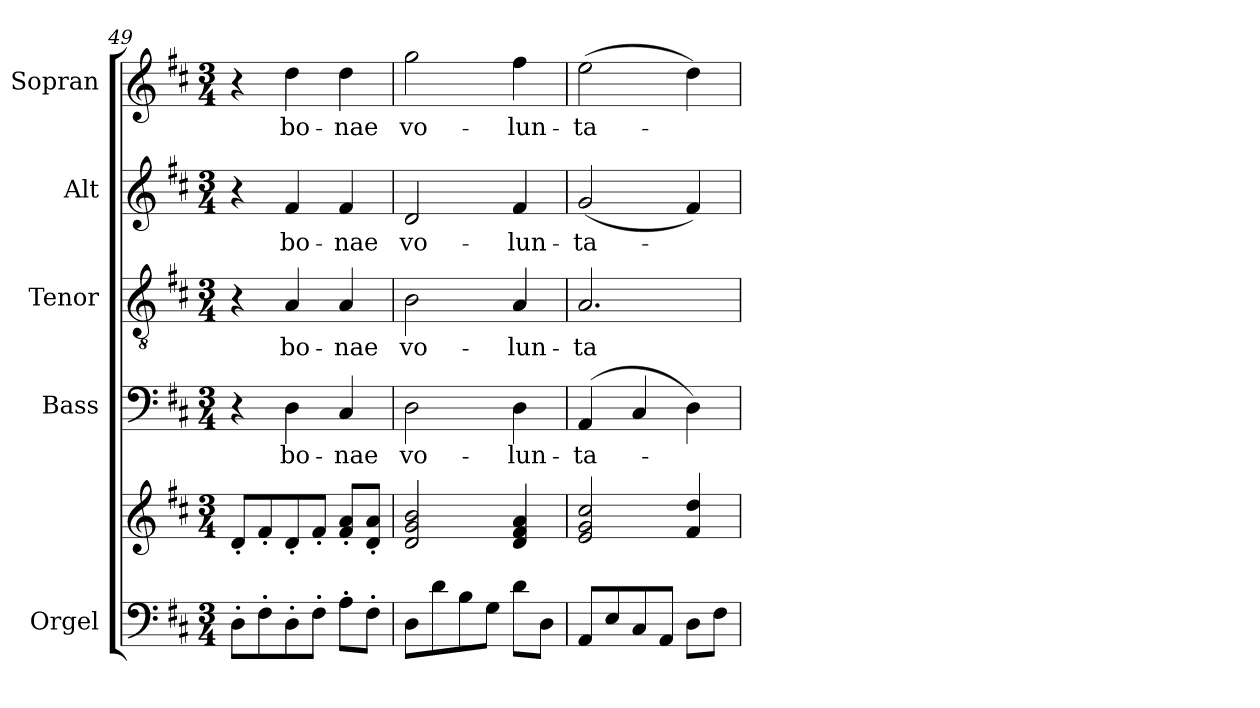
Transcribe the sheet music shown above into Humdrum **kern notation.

**kern	**kern	**kern	**text	**kern	**text	**kern	**text	**kern	**text
*part5	*part5	*part4	*part4	*part3	*part3	*part2	*part2	*part1	*part1
*staff6	*staff5	*staff4	*staff4	*staff3	*staff3	*staff2	*staff2	*staff1	*staff1
*I"Orgel	*	*I"Bass	*	*I"Tenor	*	*I"Alt	*	*I"Sopran	*
*I'Org.	*	*I'B.	*	*I'T.	*	*I'A.	*	*I'S.	*
!!LO:LB:g=z
*clefF4	*clefG2	*clefF4	*	*clefGv2	*	*clefG2	*	*clefG2	*
*k[f#c#]	*k[f#c#]	*k[f#c#]	*	*k[f#c#]	*	*k[f#c#]	*	*k[f#c#]	*
*D:	*D:	*D:	*	*D:	*	*D:	*	*D:	*
*M3/4	*M3/4	*M3/4	*	*M3/4	*	*M3/4	*	*M3/4	*
=49	=49	=49	=49	=49	=49	=49	=49	=49	=49
8D'>\L	8d'</L	4r	.	4r	.	4r	.	4r	.
8F#'>\	8f#'</	.	.	.	.	.	.	.	.
!	!	!	!LO:LY:b	!	!LO:LY:b	!	!LO:LY:b	!	!LO:LY:b
8D'>\	8d'</	4D\	bo-	4A/	bo-	4f#/	bo-	4dd\	bo-
8F#'>\J	8f#'</J	.	.	.	.	.	.	.	.
!	!	!	!LO:LY:b	!	!LO:LY:b	!	!LO:LY:b	!	!LO:LY:b
8A'>\L	8f#/'< 8a/'<L	4C#/	-nae	4A/	-nae	4f#/	-nae	4dd\	-nae
8F#'>\J	8d/'< 8a/'<J	.	.	.	.	.	.	.	.
=50	=50	=50	=50	=50	=50	=50	=50	=50	=50
!	!	!	!LO:LY:b	!	!LO:LY:b	!	!LO:LY:b	!	!LO:LY:b
8D\L	2d/ 2g/ 2b/	2D\	vo-	2B\	vo-	2d/	vo-	2gg\	vo-
8d\	.	.	.	.	.	.	.	.	.
8B\	.	.	.	.	.	.	.	.	.
8G\J	.	.	.	.	.	.	.	.	.
!	!	!	!LO:LY:b	!	!LO:LY:b	!	!LO:LY:b	!	!LO:LY:b
8d\L	4d/ 4f#/ 4a/	4D\	-lun-	4A/	-lun-	4f#/	-lun-	4ff#\	-lun-
8D\J	.	.	.	.	.	.	.	.	.
=51	=51	=51	=51	=51	=51	=51	=51	=51	=51
!	!	!	!LO:LY:b	!	!LO:LY:b	!	!LO:LY:b	!	!LO:LY:b
8AA/L	2e/ 2g/ 2cc#/	(4AA/	-ta-	2.A/	-ta-	(<2g/	-ta-	(>2ee\	-ta-
8E/	.	.	.	.	.	.	.	.	.
8C#/	.	4C#/	.	.	.	.	.	.	.
8AA/J	.	.	.	.	.	.	.	.	.
8D\L	4f#/ 4dd/	4D\)	.	.	.	4f#/)	.	4dd\)	.
8F#\J	.	.	.	.	.	.	.	.	.
=	=	=	=	=	=	=	=	=	=
*-	*-	*-	*-	*-	*-	*-	*-	*-	*-
